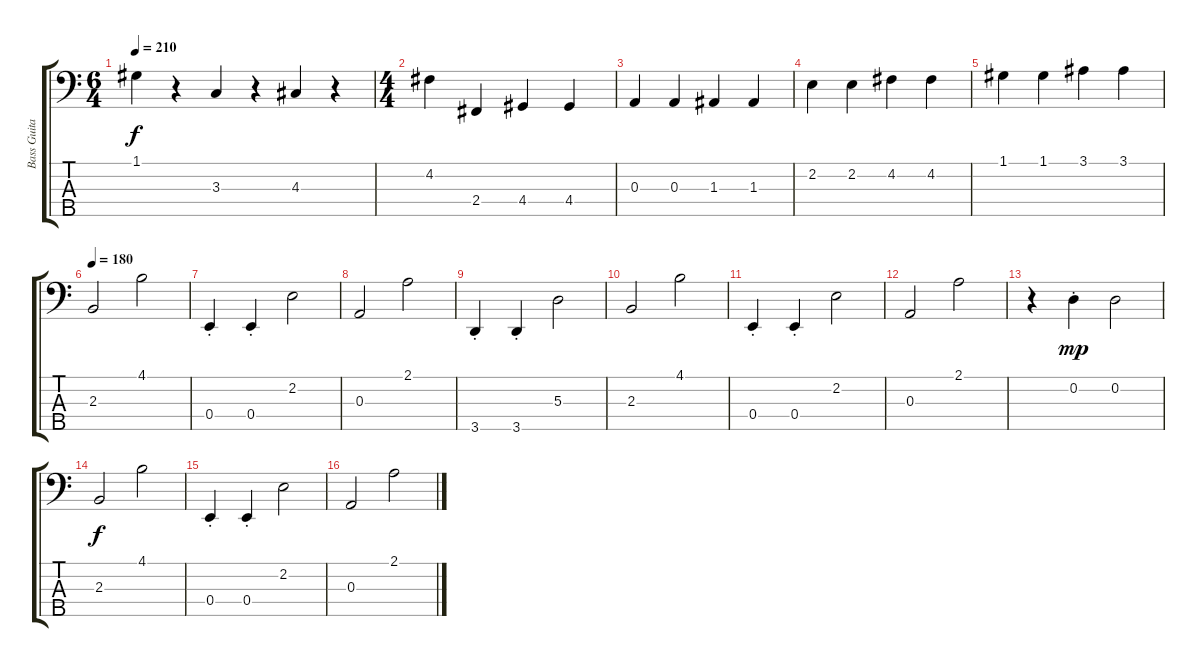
\track ("Bass Guitar" "Bass Guita") {instrument electricbasspick}
\staff {score tabs}
\tuning (G2 D2 A1 E1 B0) {hide}
\ts (6 4)
\tempo 210
\clef f4
\ks c
1.1.4{dy f} r.4 3.3.4 r.4 4.3.4 r.4 |
\ts (4 4)
4.2.4 2.4.4 4.4.4 4.4.4 |
0.3.4 0.3.4 1.3.4 1.3.4 |
2.2.4 2.2.4 4.2.4 4.2.4 |
1.1.4 1.1.4 3.1.4 3.1.4 |
\tempo 180
2.3.2 4.1.2 |
0.4{st}.4 0.4{st}.4 2.2.2 |
0.3.2 2.1.2 |
3.5{st}.4 3.5{st}.4 5.3.2 |
2.3.2 4.1.2 |
0.4{st}.4 0.4{st}.4 2.2.2 |
0.3.2 2.1.2 |
r.4 0.2{st}.4{dy mp} 0.2.2 |
2.3.2{dy f} 4.1.2 |
0.4{st}.4 0.4{st}.4 2.2.2 |
0.3.2 2.1.2
